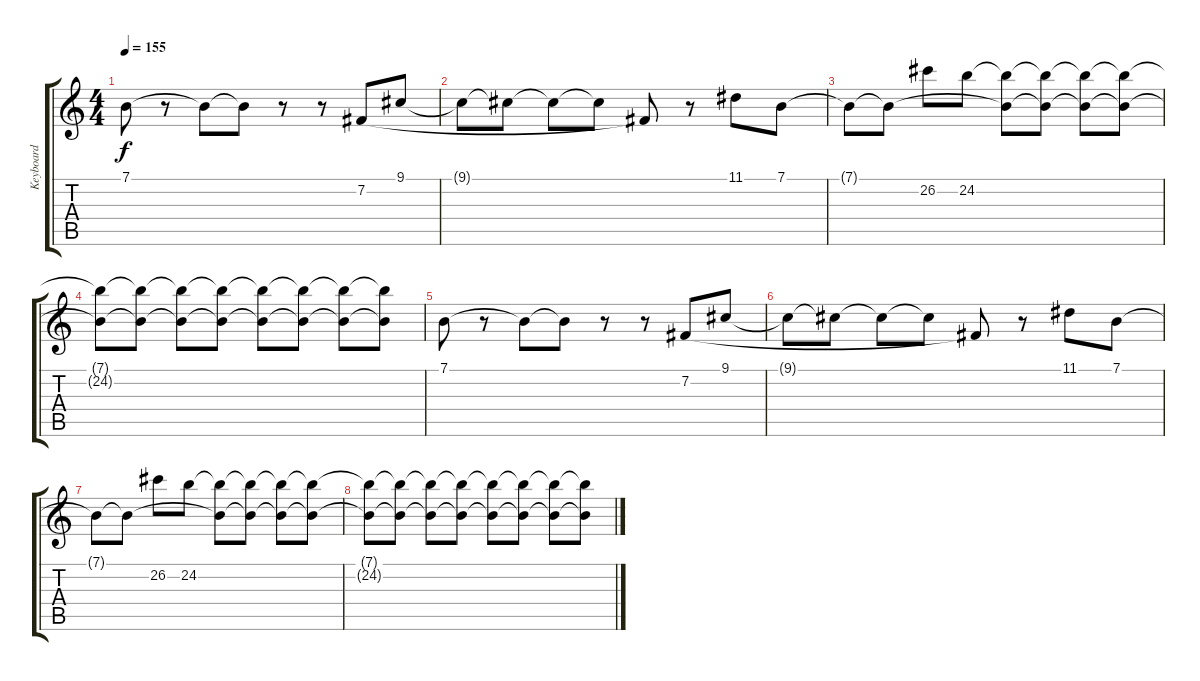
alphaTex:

\track ("Keyboard" "Keyboard") {instrument electricpiano1}
\staff {score tabs}
\tuning (E4 B3 G3 D3 A2 E2) {hide}
\ts (4 4)
\tempo 155
\clef g2
\ks c
7.1.8{dy f} r.8 7.1{t}.8 7.1{t}.8 r.8 r.8 7.2.8 9.1.8 |
9.1{t}.8 9.1{t}.8 9.1{t}.8 9.1{t}.8 7.2{t}.8 r.8 11.1.8 7.1.8 |
7.1{t}.8 7.1{t}.8 26.2.8 24.2.8 (7.1{t} 24.2{t}).8 (7.1{t} 24.2{t}).8 (7.1{t} 24.2{t}).8 (7.1{t} 24.2{t}).8 |
(7.1{t} 24.2{t}).8 (7.1{t} 24.2{t}).8 (7.1{t} 24.2{t}).8 (7.1{t} 24.2{t}).8 (7.1{t} 24.2{t}).8 (7.1{t} 24.2{t}).8 (7.1{t} 24.2{t}).8 (7.1{t} 24.2{t}).8 |
7.1.8 r.8 7.1{t}.8 7.1{t}.8 r.8 r.8 7.2.8 9.1.8 |
9.1{t}.8 9.1{t}.8 9.1{t}.8 9.1{t}.8 7.2{t}.8 r.8 11.1.8 7.1.8 |
7.1{t}.8 7.1{t}.8 26.2.8 24.2.8 (7.1{t} 24.2{t}).8 (7.1{t} 24.2{t}).8 (7.1{t} 24.2{t}).8 (7.1{t} 24.2{t}).8 |
(7.1{t} 24.2{t}).8 (7.1{t} 24.2{t}).8 (7.1{t} 24.2{t}).8 (7.1{t} 24.2{t}).8 (7.1{t} 24.2{t}).8 (7.1{t} 24.2{t}).8 (7.1{t} 24.2{t}).8 (7.1{t} 24.2{t}).8
